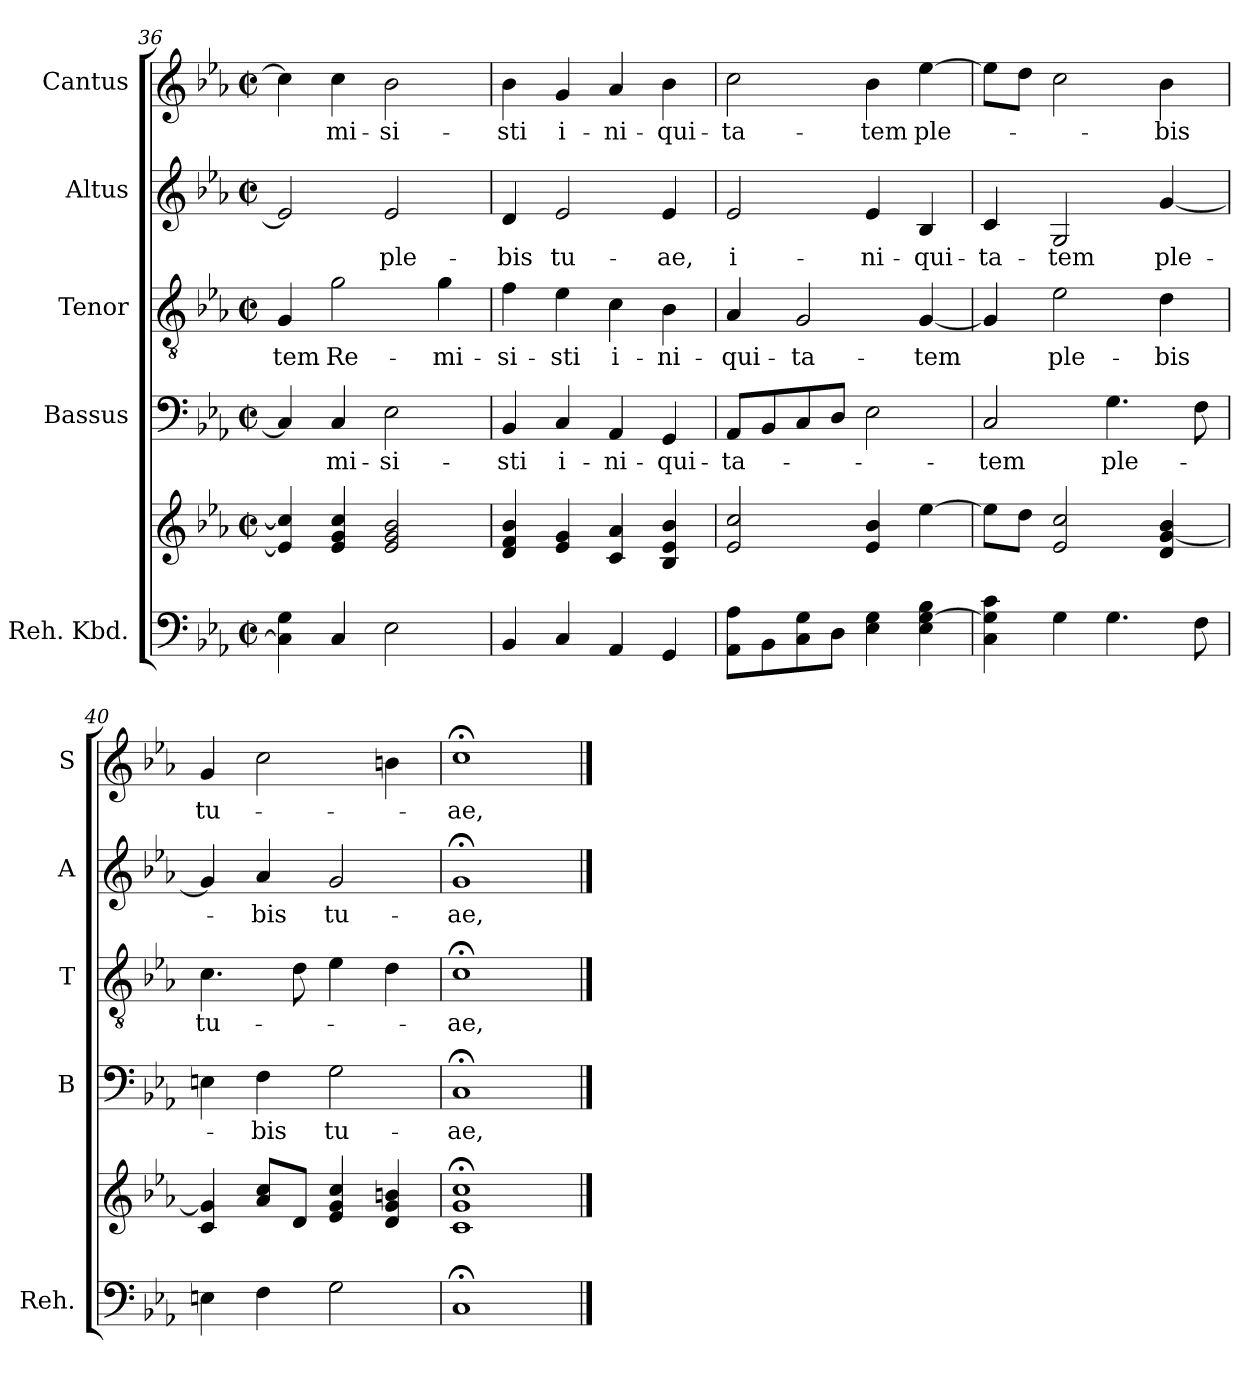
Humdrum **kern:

**kern	**kern	**kern	**text	**kern	**text	**kern	**text	**kern	**text
*part5	*part5	*part4	*part4	*part3	*part3	*part2	*part2	*part1	*part1
*staff6	*staff5	*staff4	*staff4	*staff3	*staff3	*staff2	*staff2	*staff1	*staff1
*I"Reh. Kbd.	*	*I"Bassus	*	*I"Tenor	*	*I"Altus	*	*I"Cantus	*
*I'Reh.	*	*I'B	*	*I'T	*	*I'A	*	*I'S	*
*clefF4	*clefG2	*clefF4	*	*clefGv2	*	*clefG2	*	*clefG2	*
*k[b-e-a-]	*k[b-e-a-]	*k[b-e-a-]	*	*k[b-e-a-]	*	*k[b-e-a-]	*	*k[b-e-a-]	*
*E-:	*E-:	*E-:	*	*E-:	*	*E-:	*	*E-:	*
*M2/2	*M2/2	*M2/2	*	*M2/2	*	*M2/2	*	*M2/2	*
*met(c|)	*met(c|)	*met(c|)	*	*met(c|)	*	*met(c|)	*	*met(c|)	*
=36	=36	=36	=36	=36	=36	=36	=36	=36	=36
4C\] 4G\	4e-/] 4cc/]	4C/]	.	4G/	-tem	2e-/]	.	4cc\]	.
4C/	4e-/ 4g/ 4cc/	4C/	-mi-	2g\	Re-	.	.	4cc\	-mi-
2E-\	2e-/ 2g/ 2b-/	2E-\	-si-	.	.	2e-/	ple-	2b-\	-si-
.	.	.	.	4g\	-mi-	.	.	.	.
=37	=37	=37	=37	=37	=37	=37	=37	=37	=37
4BB-/	4d/ 4f/ 4b-/	4BB-/	-sti	4f\	-si-	4d/	-bis	4b-\	-sti
4C/	4e-/ 4g/	4C/	i-	4e-\	-sti	2e-/	tu-	4g/	i-
4AA-/	4c/ 4a-/	4AA-/	-ni-	4c\	i-	.	.	4a-/	-ni-
4GG/	4B-/ 4e-/ 4b-/	4GG/	-qui-	4B-\	-ni-	4e-/	-ae,	4b-\	-qui-
=38	=38	=38	=38	=38	=38	=38	=38	=38	=38
8AA-\ 8A-\L	2e-/ 2cc/	8AA-/L	-ta-	4A-/	-qui-	2e-/	i-	2cc\	-ta-
8BB-\	.	8BB-/	.	.	.	.	.	.	.
8C\ 8G\	.	8C/	.	2G/	-ta-	.	.	.	.
8D\J	.	8D/J	.	.	.	.	.	.	.
4E-\ 4G\	4e-/ 4b-/	2E-\	.	.	.	4e-/	-ni-	4b-\	-tem
4E-\ [4G\ 4B-\	[4ee-\	.	.	[4G/	-tem	4B-/	-qui-	[4ee-\	ple-
=39	=39	=39	=39	=39	=39	=39	=39	=39	=39
4C\ 4G\] 4c\	8ee-\L]	2C/	-tem	4G/]	.	4c/	-ta-	8ee-\L]	.
.	8dd\J	.	.	.	.	.	.	8dd\J	.
4G\	2e-/ 2cc/	.	.	2e-\	ple-	2G/	-tem	2cc\	.
4.G\	.	4.G\	ple-	.	.	.	.	.	.
.	4d/ [4g/ 4b-/	.	.	4d\	-bis	[4g/	ple-	4b-\	-bis
8F\	.	8F\	.	.	.	.	.	.	.
=40	=40	=40	=40	=40	=40	=40	=40	=40	=40
4En\	4c/ 4g/]	4En\	.	4.c\	tu-	4g/]	.	4g/	tu-
4F\	8a-/ 8cc/L	4F\	-bis	.	.	4a-/	-bis	2cc\	.
.	8d/J	.	.	8d\	.	.	.	.	.
2G\	4e-/ 4g/ 4cc/	2G\	tu-	4e-\	.	2g/	tu-	.	.
.	4d/ 4g/ 4bn/	.	.	4d\	.	.	.	4bn\	.
=41	=41	=41	=41	=41	=41	=41	=41	=41	=41
1C;<	1c;< 1g;< 1cc;<	1C;<	-ae,	1c;<	-ae,	1g;<	-ae,	1cc;<	-ae,
==	==	==	==	==	==	==	==	==	==
*-	*-	*-	*-	*-	*-	*-	*-	*-	*-
